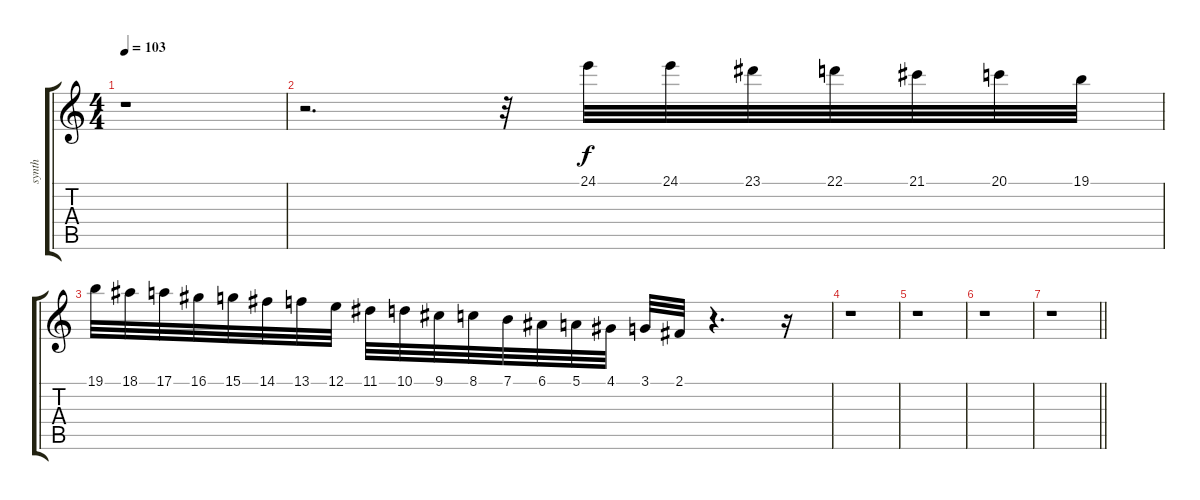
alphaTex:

\track ("synth" "synth") {instrument musicbox}
\staff {score tabs}
\tuning (E4 B3 G3 D3 A2 E2) {hide}
\ts (4 4)
\tempo 103
\clef g2
\ks c
r.1{dy f} |
r.2{d} r.32 24.1.32 24.1.32 23.1.32 22.1.32 21.1.32 20.1.32 19.1.32 |
19.1.32 18.1.32 17.1.32 16.1.32 15.1.32 14.1.32 13.1.32 12.1.32 11.1.32 10.1.32 9.1.32 8.1.32 7.1.32 6.1.32 5.1.32 4.1.32 3.1.32 2.1.32 r.4{d} r.16 |
r.1 |
r.1 |
r.1 |
\barLineRight lightlight
r.1
